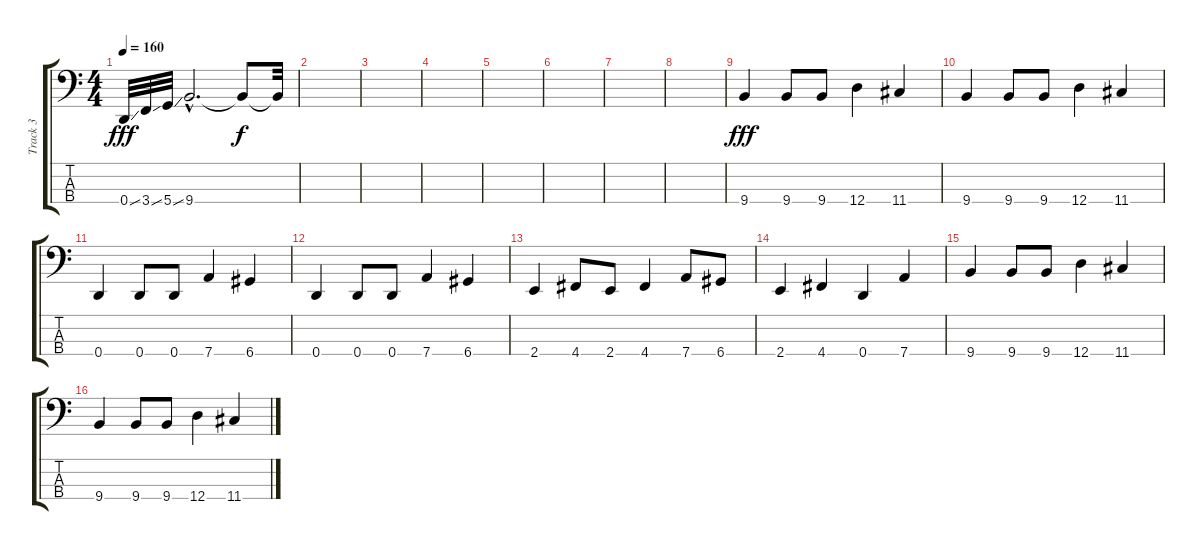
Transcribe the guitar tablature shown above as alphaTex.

\track ("Track 3" "Track 3") {instrument electricbasspick}
\staff {score tabs}
\tuning (G2 D2 A1 D1) {hide}
\ts (4 4)
\tempo 160
\clef f4
\ks c
0.4{ss}.32{dy fff} 3.4{ss}.32 5.4{ss}.32 9.4{hac}.2{d} 9.4{t}.8{dy f} 9.4{t}.32 |
|
|
|
|
|
|
|
9.4.4{dy fff} 9.4.8 9.4.8 12.4.4 11.4.4 |
9.4.4 9.4.8 9.4.8 12.4.4 11.4.4 |
0.4.4 0.4.8 0.4.8 7.4.4 6.4.4 |
0.4.4 0.4.8 0.4.8 7.4.4 6.4.4 |
2.4.4 4.4.8 2.4.8 4.4.4 7.4.8 6.4.8 |
2.4.4 4.4.4 0.4.4 7.4.4 |
9.4.4 9.4.8 9.4.8 12.4.4 11.4.4 |
9.4.4 9.4.8 9.4.8 12.4.4 11.4.4
